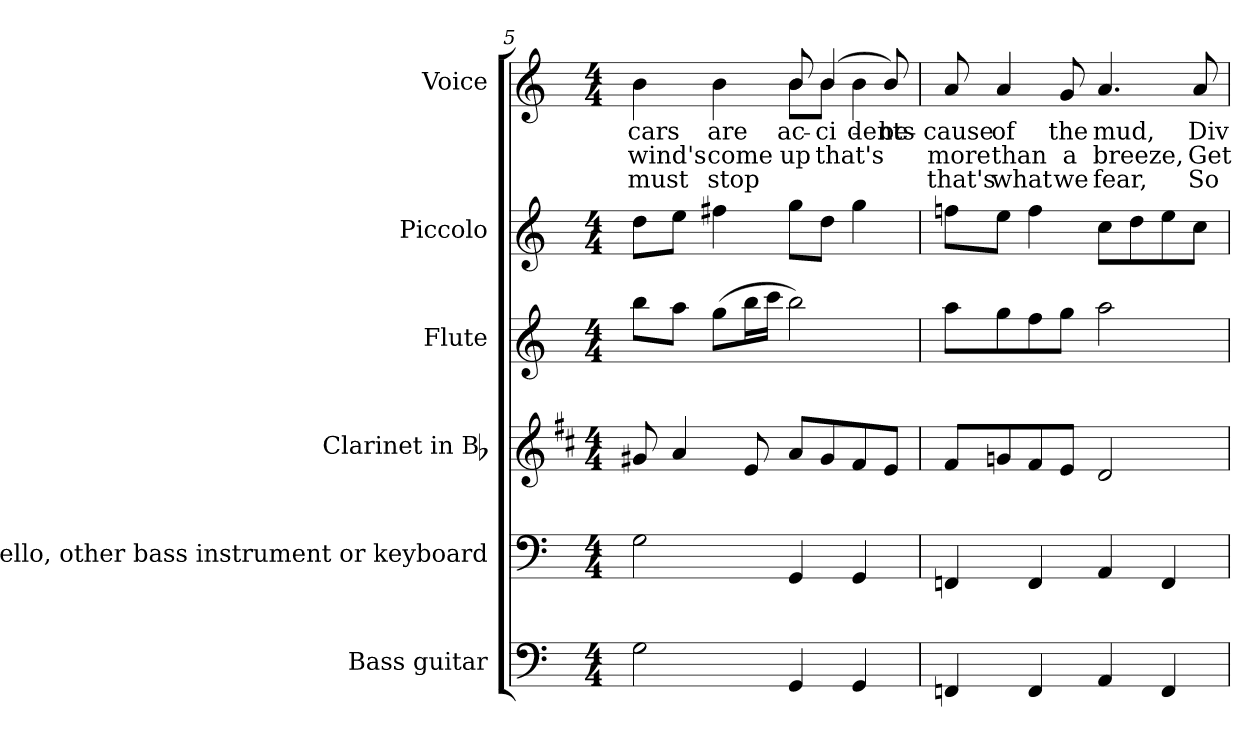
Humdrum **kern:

**kern	**kern	**kern	**kern	**kern	**kern	**text	**text	**text
*part6	*part5	*part4	*part3	*part2	*part1	*part1	*part1	*part1
*staff6	*staff5	*staff4	*staff3	*staff2	*staff1	*staff1	*staff1	*staff1
*I"Bass guitar	*I"Violoncello, other bass instrument or keyboard	*I"Clarinet in Bb	*I"Flute	*I"Piccolo	*I"Voice	*	*	*
*I'Bass	*I'Vc.	*I'Cl.	*I'Fl.	*I'Picc.	*I'Voice	*	*	*
!!LO:LB:g=z
*clefF4	*clefF4	*clefG2	*clefG2	*clefG2	*clefG2	*	*	*
*ITrd7c12	*	*ITrd1c2	*	*ITrd-7c-12	*	*	*	*
*k[]	*k[]	*k[]	*k[]	*k[]	*k[]	*	*	*
*C:	*C:	*C:	*C:	*C:	*C:	*	*	*
*M4/4	*M4/4	*M4/4	*M4/4	*M4/4	*M4/4	*	*	*
=5	=5	=5	=5	=5	=5	=5	=5	=5
!	!	!	!	!	!	!LO:LY:b:color=#000000	!LO:LY:b:color=#000000	!LO:LY:b:color=#000000
*	*	*	*	*	*^	*	*	*
2GGi\	2Gi\	8f#Xi/	8bbi\L	8dddi\L	4bi\	2ryy	cars	wind's	must
.	.	4gi/	8aai\J	8eeei\J	.	.	.	.	.
!	!	!	!	!	!	!	!LO:LY:b:color=#000000	!LO:LY:b:color=#000000	!LO:LY:b:color=#000000
.	.	.	(8ggi\L	4fff#Xi\	4bi\	.	are	come	stop
.	.	8di/	16bbi\L	.	.	.	.	.	.
.	.	.	16ccci\JJ	.	.	.	.	.	.
!	!	!	!	!	!	!	!LO:LY:b:color=#000000	!LO:LY:b:color=#000000	!
!	!	!	!	!	!	!	!LO:LY:b:color=#000000	!	!
4GGGi/	4GGi/	8gi/L	2bbi\)	8gggi\L	8bi/	8bi\L	ac-	up	.
!	!	!	!	!	!	!	!LO:LY:b:color=#000000	!LO:LY:b:color=#000000	!
!	!	!	!	!	!	!	!LO:LY:b:color=#000000	!	!
.	.	8f#i/	.	8dddi\J	(4bi/	8bi\J	-ci-	that's	.
!	!	!	!	!	!	!	!LO:LY:b:color=#000000	!	!
4GGGi/	4GGi/	8ei/	.	4gggi\	.	4bi\	-dents	.	.
!	!	!	!	!	!	!	!LO:LY:b:color=#000000	!	!
.	.	8di/J	.	.	8bi/)	.	be-	.	.
*	*	*	*	*	*v	*v	*	*	*
=6	=6	=6	=6	=6	=6	=6	=6	=6
!	!	!	!	!	!	!LO:LY:b:color=#000000	!LO:LY:b:color=#000000	!LO:LY:b:color=#000000
4FFFni/	4FFni/	8ei/L	8aai\L	8fffni\L	8ai/	-cause	more	that's
!	!	!	!	!	!	!LO:LY:b:color=#000000	!LO:LY:b:color=#000000	!LO:LY:b:color=#000000
.	.	8fni/	8ggi\	8eeei\J	4ai/	of	than	what
4FFFi/	4FFi/	8ei/	8ffi\	4fffi\	.	.	.	.
!	!	!	!	!	!	!LO:LY:b:color=#000000	!LO:LY:b:color=#000000	!LO:LY:b:color=#000000
.	.	8di/J	8ggi\J	.	8gi/	the	a	we
!	!	!	!	!	!	!LO:LY:b:color=#000000	!LO:LY:b:color=#000000	!LO:LY:b:color=#000000
4AAAi/	4AAi/	2ci/	2aai\	8ccci\L	4.ai/	mud,	breeze,	fear,
.	.	.	.	8dddi\	.	.	.	.
4FFFi/	4FFi/	.	.	8eeei\	.	.	.	.
!	!	!	!	!	!	!LO:LY:b:color=#000000	!LO:LY:b:color=#000000	!LO:LY:b:color=#000000
.	.	.	.	8ccci\J	8ai/	Div-	Get	So
=	=	=	=	=	=	=	=	=
*-	*-	*-	*-	*-	*-	*-	*-	*-
